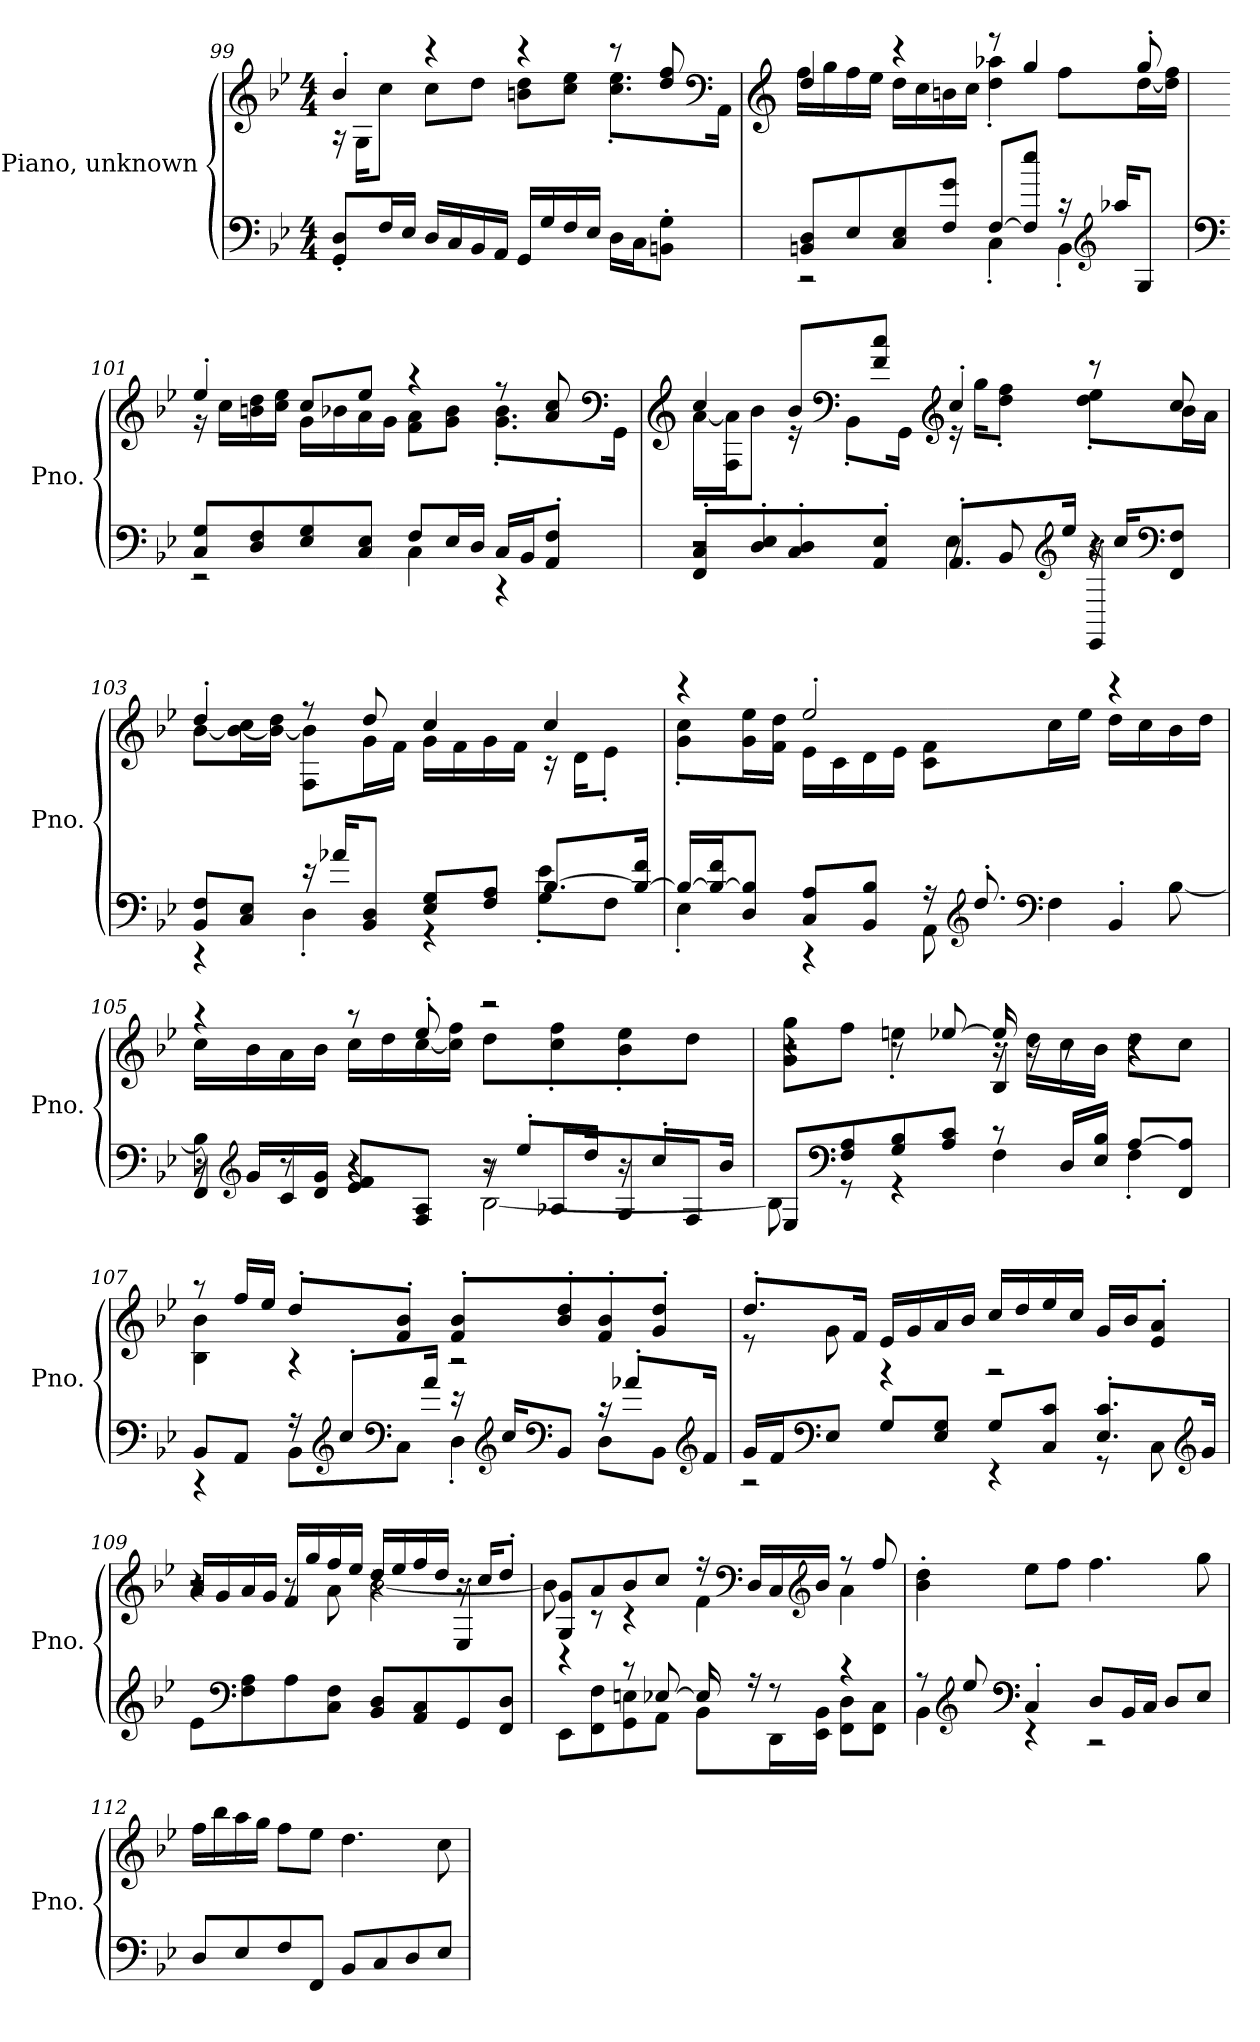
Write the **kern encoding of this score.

**kern	**kern
*part1	*part1
*staff2	*staff1
*I"Piano, unknown	*
*I'Pno.	*
!!LO:LB:g=z
*clefF4	*clefG2
*k[b-e-]	*k[b-e-]
*M4/4	*M4/4
=99	=99
*	*^
8GG/' 8D/'L	4b-'/	16r
.	.	16G\KL
16F/L	.	8cc\J
16E-/JJ	.	.
16D/LL	4r	8cc\L
16C/	.	.
16BB-/	.	8dd\J
16AA/JJ	.	.
16GG/LL	4r	8bn\ 8dd\L
16G/	.	.
16F/	.	8cc\ 8ee-\J
16E-/JJ	.	.
16D\LL	8r	8.cc\' 8.ee-\'L
16C\J	.	.
8BBn\' 8G\'J	8dd/ 8ff/	.
*	*clefF4	*
.	.	16AA\Jk
=100	=100	=100
*	*clefG2	*
*^	*	*
8BBn/ 8D/L	2r	4dd/	16ff\LL
.	.	.	16gg\
8E-/	.	.	16ff\
.	.	.	16ee-\JJ
8C/ 8E-/	.	4r	16dd\LL
.	.	.	16cc\
8F/ 8g/J	.	.	16bn\
.	.	.	16cc\JJ
[8F/L	4C'\	8r	4dd\' 4aa-X\'
8F/] 8ee-/J	.	4gg/	.
16r	4BB'\	.	8ff\L
*clefG2	*	*	*
16aa-X/KL	.	.	.
8G/J	.	8gg'/	[16dd\L
.	.	.	16dd\] 16ff\JJ
!!LO:LB:g=z	!!
=101	=101	=101	=101
*clefF4	*	*	*
8C/ 8G/L	2r	4ee-'/	16r
.	.	.	16cc\LL
8D/ 8F/	.	.	16bn\ 16dd\
.	.	.	16cc\ 16ee-\JJ
8E-/ 8G/	.	8cc/L	16g\LL
.	.	.	16b-X\
8C/ 8E-/J	.	8ee-/J	16a\
.	.	.	16g\JJ
8F/L	4C\	4r	8f\ 8a\L
16E-/L	.	.	8g\ 8b-\J
16D/JJ	.	.	.
16C/LL	4r	8r	8.g\' 8.b-\'L
16BB-/J	.	.	.
8AA/' 8F/'J	.	8a/ 8cc/	.
*	*	*clefF4	*
.	.	.	16GG\Jk
*v	*v	*	*
=102	=102	=102
*	*clefG2	*
*^	*	*
*	*^	*	*
8FF/' 8C/'L	2r	2r	4cc/	[16a\LL
.	.	.	.	16F\ 16a\]J
8D/' 8E-/'	.	.	.	8b-\J
8C/' 8D/'	.	.	8b-/L	16r
*	*	*	*clefF4	*
.	.	.	.	8BB-'\L
8AA/' 8E-/'J	.	.	8f/ 8cc/J	.
.	.	.	.	16GG\Jk
*	*	*	*clefG2	*
8.AA'/L	4E-\	8r	4cc'/	16r
.	.	.	.	16gg\KL
.	.	8BB-/	.	8dd\' 8ff\'J
*clefG2	*	*	*	*
16ee-/Jk	.	.	.	.
16r	4r	4EE-'/	8r	8dd\' 8ee-\'L
16cc/KL	.	.	.	.
*clefF4	*	*	*	*
8FF/ 8F/J	.	.	8cc/	16b-\L
.	.	.	.	16a\JJ
*	*v	*v	*	*
!!LO:PB:g=z	!!
=103	=103	=103	=103
8BB-/ 8F/L	4r	4dd'/	[8b-\L
8C/ 8E-/J	.	.	16b-\_ 16cc\L
.	.	.	16b-\_ 16dd\JJ
16r	4D'\	8r	8F\ 8b-\]L
16a-X/KL	.	.	.
8BB-/ 8D/J	.	8dd/	16g\L
.	.	.	16f\JJ
8E-/ 8G/L	4r	4cc/	16g\LL
.	.	.	16f\
8F/ 8A/J	.	.	16g\
.	.	.	16f\JJ
[8.B-/L	8G\' 8e-\'L	4cc/	16r
.	.	.	16d\KL
.	8F\J	.	8e-'\J
16B-/_ 16f/Jk	.	.	.
=104	=104	=104	=104
16B-/LL_	4E-'\	4r	8g\' 8cc\'L
16B-/_ 16f/J	.	.	.
8D/ 8B-/]J	.	.	16g\ 16ee-\L
.	.	.	16f\ 16dd\JJ
8C/ 8A/L	4r	2ee-'/	16e-\LL
.	.	.	16c\
8BB-/ 8B-/J	.	.	16d\
.	.	.	16e-\JJ
16r	8AA\	.	8c\ 8f\L
*clefG2	*	*	*
8.dd'/	.	.	.
*clefF4	*	*	*
.	4F\	.	16cc\L
.	.	.	16ee-\JJ
4BB-'/	.	4r	16dd\LL
.	.	.	16cc\
.	[8B-\	.	16b-\
.	.	.	16dd\JJ
!!LO:LB:g=z	!!
=105	=105	=105	=105
*	*^	*	*
16r	8B-\]	4FF/	4r	16cc\LL
*clefG2	*	*	*	*
16g/LL	.	.	.	16b-\
16c/	8r	.	.	16a\
16d/ 16g/JJ	.	.	.	16b-\JJ
8e-/ 8f/L	4r	4r	8r	16cc\LL
.	.	.	.	16dd\
8F/ 8A/J	.	.	8ee-'/	[16cc\
.	.	.	.	16cc\] 16ff\JJ
16r	[2B-\	8r	2r	8dd\L
8ee-'/L	.	.	.	.
.	.	8A-X/L	.	8cc\' 8ff\'
16dd/Jk	.	.	.	.
16r	.	8G/	.	8b-\' 8ee-\'
8cc'/L	.	.	.	.
.	.	8F/J	.	8dd\J
16b-/Jk	.	.	.	.
*	*v	*v	*	*
=106	=106	=106	=106
*	*	*	*^
8E-/L	8B-\]	4r	8g\ 8gg\L	2r
*clefF4	*	*	*	*
8F/ 8A/	8r	.	8ff\J	.
8G/ 8B-/	4r	8r	4een'\	.
8A/ 8c/J	.	[8ee-X/	.	.
8r	4F\	16ee-/]	16r	4B-'/
.	.	16r	16dd\LL	.
16D/LL	.	8r	16cc\	.
16E-/ 16B-/JJ	.	.	16b-\JJ	.
[8A/L	4F'\	4r	8dd\L	4r
8FF/ 8A/]J	.	.	8cc\J	.
*	*	*	*v	*v
!!LO:LB:g=z
=107	=107	=107	=107
8BB-/L	4r	8r	4B-\ 4b-\
8AA/J	.	16ff/LL	.
.	.	16ee-/JJ	.
16r	8BB-\L	8dd'/L	4r
*clefG2	*	*	*
8cc'/L	.	.	.
*clefF4	*	*	*
.	8C\J	8f/' 8b-/'J	.
16a/Jk	.	.	.
16r	4D'\	8f/' 8b-/'L	2r
*clefG2	*	*	*
16cc/KL	.	.	.
*clefF4	*	*	*
8BB-/J	.	8b-/' 8dd/'	.
16r	8D\L	8f/' 8b-/'	.
8a-X'/L	.	.	.
.	8BB-\J	8g/' 8dd/'J	.
*clefG2	*	*	*
16f/Jk	.	.	.
=108	=108	=108	=108
16g/LL	2r	8.dd'/L	8r
16f/J	.	.	.
*clefF4	*	*	*
8E-/J	.	.	8g\
.	.	16f/Jk	.
8G/L	.	16e-/LL	4r
.	.	16g/	.
8E-/ 8G/J	.	16a/	.
.	.	16b-/JJ	.
8G/L	4r	16cc/LL	2r
.	.	16dd/	.
8C/ 8c/J	.	16ee-/	.
.	.	16cc/JJ	.
8.E-/' 8.c/'L	8r	16g/LL	.
.	.	16b-/J	.
.	8C\	8e-/' 8a/'J	.
*clefG2	*	*	*
16g/Jk	.	.	.
*v	*v	*	*
!!LO:LB:g=z
=109	=109	=109
*	*	*^
8e-\L	16a/LL	4r	2r
.	16g/	.	.
*clefF4	*	*	*
8F\ 8A\	16a/	.	.
.	16g/JJ	.	.
8A\	16f/LL	8r	.
.	16gg/	.	.
8C\ 8F\J	16ff/	8a\	.
.	16ee-/JJ	.	.
8BB-/ 8D/L	16dd/LL	[2b-\	4r
.	16ee-/	.	.
8AA/ 8C/	16ff/	.	.
.	16dd/JJ	.	.
8GG/	16r	.	4E-'/
.	16cc/KL	.	.
8FF/ 8D/J	8dd'/J	.	.
*	*	*v	*v
=110	=110	=110
*^	*	*
4r	8EE-\L	8G/ 8g/L	8b-\]
.	8FF\ 8F\	8a/	8r
8r	8GG\ 8En\	8b-/	4r
[8E-X/	8AA\J	8cc/J	.
16E-/]	8BB-\L	16r	4f\
*	*	*clefF4	*
16r	.	16D/LL	.
8r	16DD\L	16C/	.
*	*	*clefG2	*
.	16EE-\ 16BB-\JJ	16b-/JJ	.
4r	8FF\ 8D\L	8r	4a\
.	8FF\ 8C\J	8ff/	.
*	*	*v	*v
!!LO:LB:g=z
=111	=111	=111
8r	4BB-\	4b-\' 4dd\'
*clefG2	*	*
8ee-/	.	.
*clefF4	*	*
4C'/	4r	8ee-\L
.	.	8ff\J
8D/L	2r	4.ff\
16BB-/L	.	.
16C/JJ	.	.
8D/L	.	.
8E-/J	.	8gg\
*v	*v	*
=112	=112
8D/L	16ff\LL
.	16bb-\
8E-/	16aa\
.	16gg\JJ
8F/	8ff\L
8FF/J	8ee-\J
8BB-/L	4.dd\
8C/	.
8D/	.
8E-/J	8cc\
=	=
*-	*-
